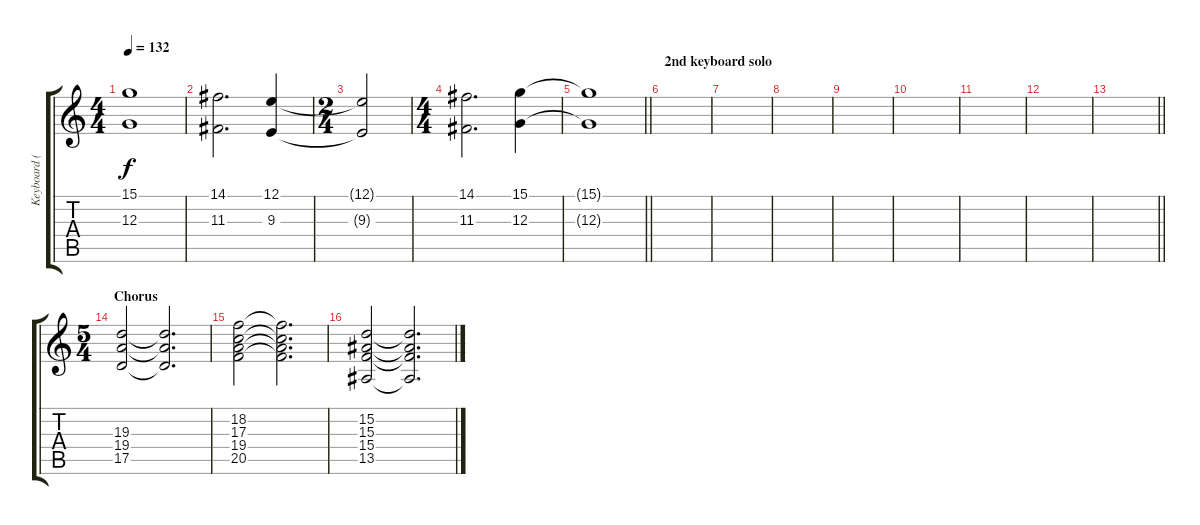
\track ("Keyboard (strings)" "Keyboard (") {instrument stringensemble1}
\staff {score tabs}
\tuning (E4 B3 G3 D3 A2 E2) {hide}
\ts (4 4)
\tempo 132
\clef g2
\ks c
(15.1{t} 12.3{t}).1{dy f} |
(14.1 11.3).2{d} (12.1 9.3).4 |
\ts (2 4)
(12.1{t} 9.3{t}).2 |
\ts (4 4)
(14.1 11.3).2{d} (15.1 12.3).4 |
\barLineRight lightlight
(15.1{t} 12.3{t}).1 |
\section ("" "2nd keyboard solo")
|
|
|
|
|
|
|
\barLineRight lightlight
|
\ts (5 4)
\section ("" "Chorus")
(19.3 19.4 17.5).2 (19.3{t} 19.4{t} 17.5{t}).2{d} |
(18.2 17.3 19.4 20.5).2 (18.2{t} 17.3{t} 19.4{t} 20.5{t}).2{d} |
(15.2 15.3 15.4 13.5).2 (15.2{t} 15.3{t} 15.4{t} 13.5{t}).2{d}
